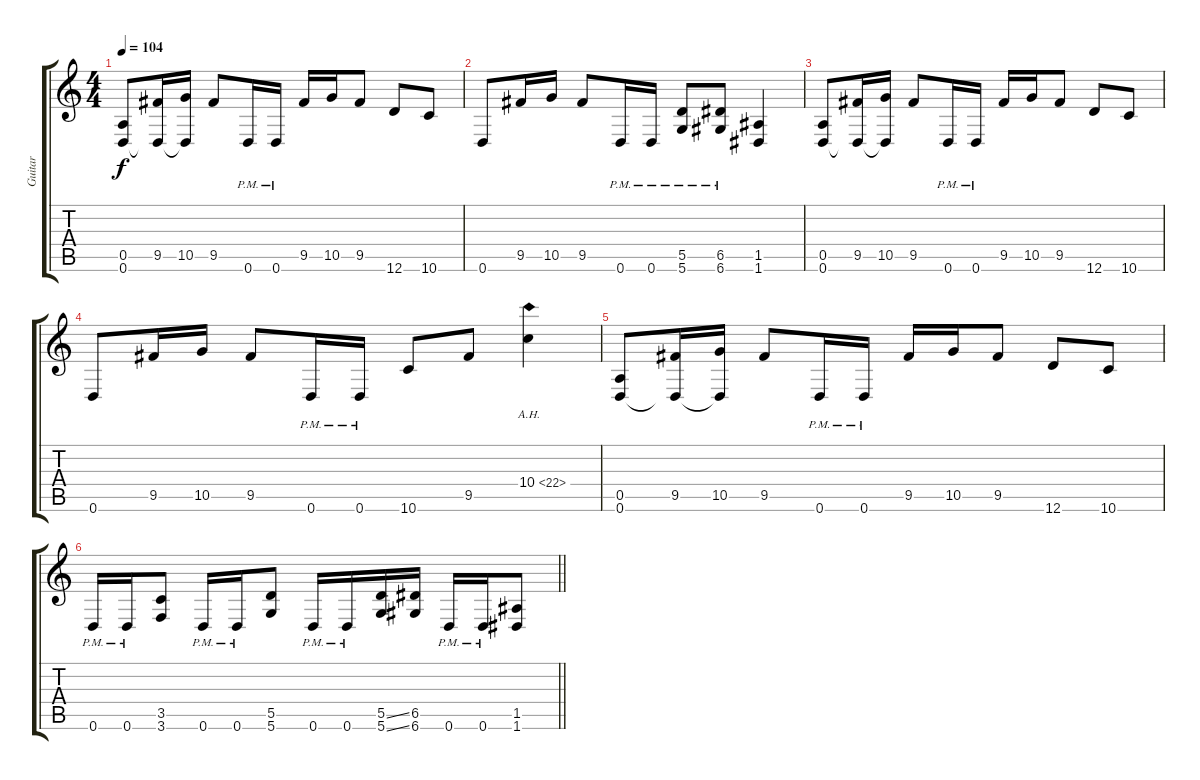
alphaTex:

\track ("Guitar" "Guitar") {instrument electricguitarjazz}
\staff {score tabs}
\tuning (E4 B3 G3 D3 A2 D2) {hide}
\ts (4 4)
\tempo 104
\clef g2
\ks c
(0.5 0.6).8{dy f} (9.5 0.6{t}).16 (10.5 0.6{t}).16 9.5.8 0.6{pm}.16 0.6{pm}.16 9.5.16 10.5.16 9.5.8 12.6.8 10.6.8 |
0.6.8 9.5.16 10.5.16 9.5.8 0.6{pm}.16 0.6{pm}.16 (5.5{pm} 5.6{pm}).8 (6.5{pm} 6.6{pm}).8 (1.5 1.6).4 |
(0.5 0.6).8 (9.5 0.6{t}).16 (10.5 0.6{t}).16 9.5.8 0.6{pm}.16 0.6{pm}.16 9.5.16 10.5.16 9.5.8 12.6.8 10.6.8 |
0.6.8 9.5.16 10.5.16 9.5.8 0.6{pm}.16 0.6{pm}.16 10.6.8 9.5.8 10.4{ah 12}.4 |
(0.5 0.6).8 (9.5 0.6{t}).16 (10.5 0.6{t}).16 9.5.8 0.6{pm}.16 0.6{pm}.16 9.5.16 10.5.16 9.5.8 12.6.8 10.6.8 |
\barLineRight lightlight
0.6{pm}.16 0.6{pm}.16 (3.5 3.6).8 0.6{pm}.16 0.6{pm}.16 (5.5 5.6).8 0.6{pm}.16 0.6{pm}.16 (5.5{ss} 5.6{ss}).16 (6.5 6.6).16 0.6{pm}.16 0.6{pm}.16 (1.5 1.6).8
